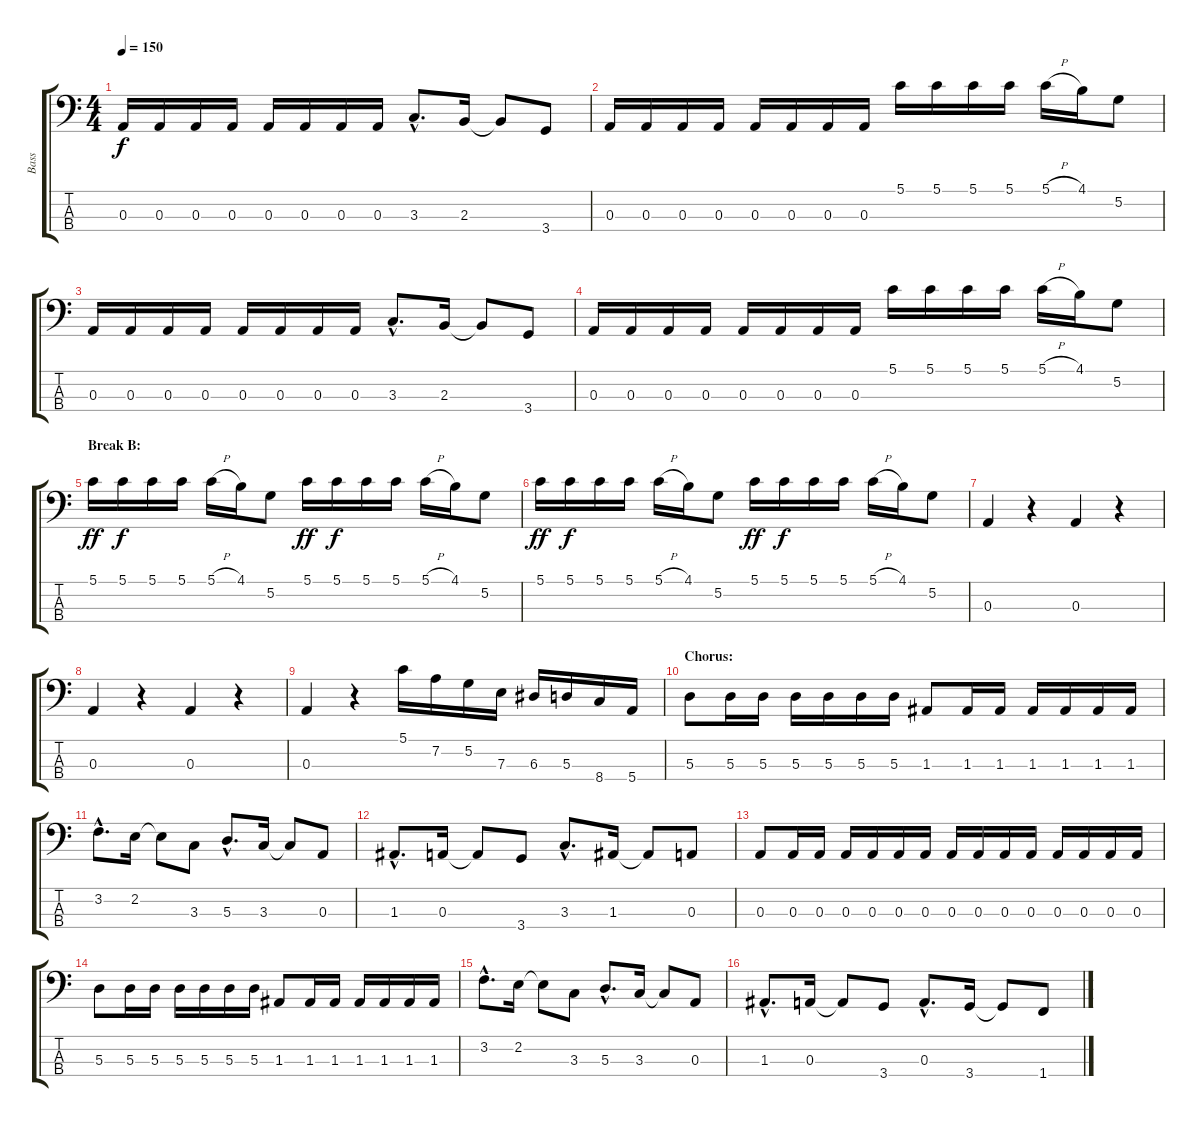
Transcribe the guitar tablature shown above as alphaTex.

\track ("Bass" "Bass") {instrument electricbasspick}
\staff {score tabs}
\tuning (G2 D2 A1 E1) {hide}
\ts (4 4)
\tempo 150
\clef f4
\ks c
0.3.16{dy f} 0.3.16 0.3.16 0.3.16 0.3.16 0.3.16 0.3.16 0.3.16 3.3{hac}.8{d} 2.3.16 2.3{t}.8 3.4.8 |
0.3.16 0.3.16 0.3.16 0.3.16 0.3.16 0.3.16 0.3.16 0.3.16 5.1.16 5.1.16 5.1.16 5.1.16 5.1{h}.16 4.1.16 5.2.8 |
0.3.16 0.3.16 0.3.16 0.3.16 0.3.16 0.3.16 0.3.16 0.3.16 3.3{hac}.8{d} 2.3.16 2.3{t}.8 3.4.8 |
0.3.16 0.3.16 0.3.16 0.3.16 0.3.16 0.3.16 0.3.16 0.3.16 5.1.16 5.1.16 5.1.16 5.1.16 5.1{h}.16 4.1.16 5.2.8 |
\section ("" "Break B:")
5.1.16{dy ff} 5.1.16{dy f} 5.1.16 5.1.16 5.1{h}.16 4.1.16 5.2.8 5.1.16{dy ff} 5.1.16{dy f} 5.1.16 5.1.16 5.1{h}.16 4.1.16 5.2.8 |
5.1.16{dy ff} 5.1.16{dy f} 5.1.16 5.1.16 5.1{h}.16 4.1.16 5.2.8 5.1.16{dy ff} 5.1.16{dy f} 5.1.16 5.1.16 5.1{h}.16 4.1.16 5.2.8 |
0.3.4 r.4 0.3.4 r.4 |
0.3.4 r.4 0.3.4 r.4 |
0.3.4 r.4 5.1.16 7.2.16 5.2.16 7.3.16 6.3.16 5.3.16 8.4.16 5.4.16 |
\section ("" "Chorus:")
5.3.8 5.3.16 5.3.16 5.3.16 5.3.16 5.3.16 5.3.16 1.3.8 1.3.16 1.3.16 1.3.16 1.3.16 1.3.16 1.3.16 |
3.2{hac}.8{d} 2.2.16 2.2{t}.8 3.3.8 5.3{hac}.8{d} 3.3.16 3.3{t}.8 0.3.8 |
1.3{hac}.8{d} 0.3.16 0.3{t}.8 3.4.8 3.3{hac}.8{d} 1.3.16 1.3{t}.8 0.3.8 |
0.3.8 0.3.16 0.3.16 0.3.16 0.3.16 0.3.16 0.3.16 0.3.16 0.3.16 0.3.16 0.3.16 0.3.16 0.3.16 0.3.16 0.3.16 |
5.3.8 5.3.16 5.3.16 5.3.16 5.3.16 5.3.16 5.3.16 1.3.8 1.3.16 1.3.16 1.3.16 1.3.16 1.3.16 1.3.16 |
3.2{hac}.8{d} 2.2.16 2.2{t}.8 3.3.8 5.3{hac}.8{d} 3.3.16 3.3{t}.8 0.3.8 |
1.3{hac}.8{d} 0.3.16 0.3{t}.8 3.4.8 0.3{hac}.8{d} 3.4.16 3.4{t}.8 1.4.8
